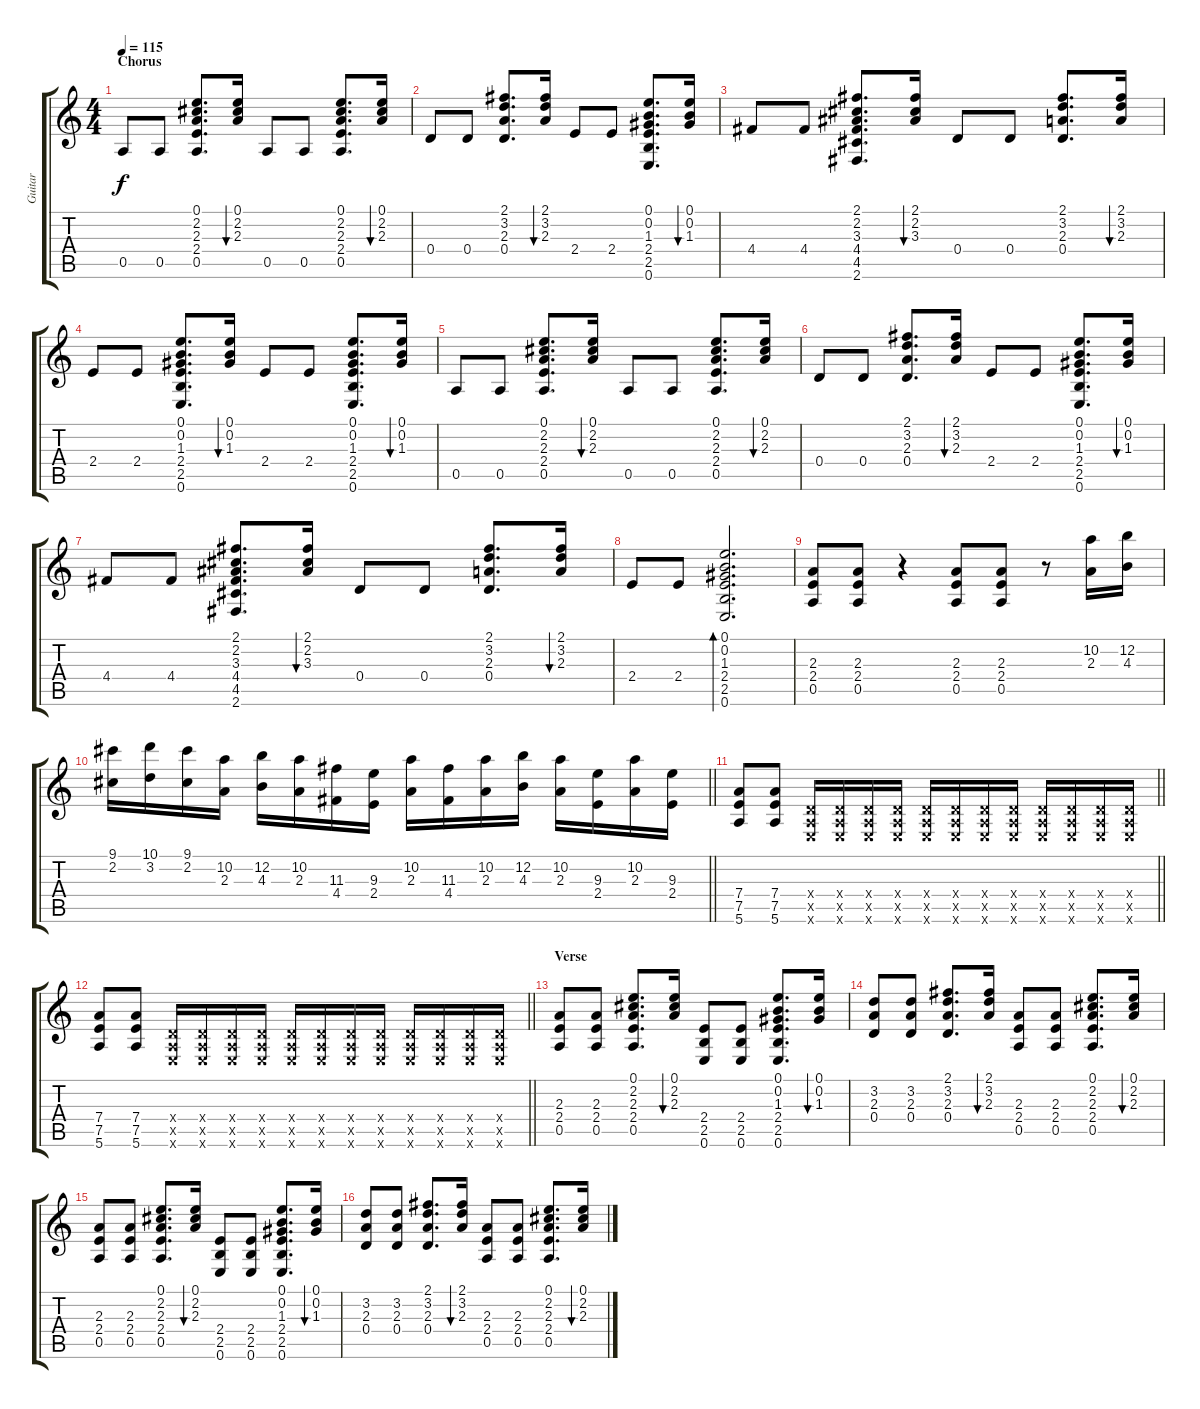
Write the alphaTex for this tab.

\track ("Guitar" "Guitar") {instrument acousticguitarsteel}
\staff {score tabs}
\tuning (E4 B3 G3 D3 A2 E2) {hide}
\ts (4 4)
\section ("" "Chorus")
\tempo 115
\clef g2
\ks c
0.5.8{dy f} 0.5.8 (0.1 2.2 2.3 2.4 0.5).8{d} (0.1 2.2 2.3).16{bu 60} 0.5.8 0.5.8 (0.1 2.2 2.3 2.4 0.5).8{d} (0.1 2.2 2.3).16{bu 60} |
0.4.8 0.4.8 (2.1 3.2 2.3 0.4).8{d} (2.1 3.2 2.3).16{bu 60} 2.4.8 2.4.8 (0.1 0.2 1.3 2.4 2.5 0.6).8{d} (0.1 0.2 1.3).16{bu 60} |
4.4.8 4.4.8 (2.1 2.2 3.3 4.4 4.5 2.6).8{d} (2.1 2.2 3.3).16{bu 60} 0.4.8 0.4.8 (2.1 3.2 2.3 0.4).8{d} (2.1 3.2 2.3).16{bu 60} |
2.4.8 2.4.8 (0.1 0.2 1.3 2.4 2.5 0.6).8{d} (0.1 0.2 1.3).16{bu 60} 2.4.8 2.4.8 (0.1 0.2 1.3 2.4 2.5 0.6).8{d} (0.1 0.2 1.3).16{bu 60} |
0.5.8 0.5.8 (0.1 2.2 2.3 2.4 0.5).8{d} (0.1 2.2 2.3).16{bu 60} 0.5.8 0.5.8 (0.1 2.2 2.3 2.4 0.5).8{d} (0.1 2.2 2.3).16{bu 60} |
0.4.8 0.4.8 (2.1 3.2 2.3 0.4).8{d} (2.1 3.2 2.3).16{bu 60} 2.4.8 2.4.8 (0.1 0.2 1.3 2.4 2.5 0.6).8{d} (0.1 0.2 1.3).16{bu 60} |
4.4.8 4.4.8 (2.1 2.2 3.3 4.4 4.5 2.6).8{d} (2.1 2.2 3.3).16{bu 60} 0.4.8 0.4.8 (2.1 3.2 2.3 0.4).8{d} (2.1 3.2 2.3).16{bu 60} |
2.4.8 2.4.8 (0.1 0.2 1.3 2.4 2.5 0.6).2{d bd 240} |
(2.3 2.4 0.5).8 (2.3 2.4 0.5).8 r.4 (2.3 2.4 0.5).8 (2.3 2.4 0.5).8 r.8 (10.2 2.3).16 (12.2 4.3).16 |
\barLineRight lightlight
(9.1 2.2).16 (10.1 3.2).16 (9.1 2.2).16 (10.2 2.3).16 (12.2 4.3).16 (10.2 2.3).16 (11.3 4.4).16 (9.3 2.4).16 (10.2 2.3).16 (11.3 4.4).16 (10.2 2.3).16 (12.2 4.3).16 (10.2 2.3).16 (9.3 2.4).16 (10.2 2.3).16 (9.3 2.4).16 |
\section ("" "")
\barLineRight lightlight
(7.4 7.5 5.6).8 (7.4 7.5 5.6).8 (0.4{x} 0.5{x} 0.6{x}).16 (0.4{x} 0.5{x} 0.6{x}).16 (0.4{x} 0.5{x} 0.6{x}).16 (0.4{x} 0.5{x} 0.6{x}).16 (0.4{x} 0.5{x} 0.6{x}).16 (0.4{x} 0.5{x} 0.6{x}).16 (0.4{x} 0.5{x} 0.6{x}).16 (0.4{x} 0.5{x} 0.6{x}).16 (0.4{x} 0.5{x} 0.6{x}).16 (0.4{x} 0.5{x} 0.6{x}).16 (0.4{x} 0.5{x} 0.6{x}).16 (0.4{x} 0.5{x} 0.6{x}).16 |
\barLineRight lightlight
(7.4 7.5 5.6).8 (7.4 7.5 5.6).8 (0.4{x} 0.5{x} 0.6{x}).16 (0.4{x} 0.5{x} 0.6{x}).16 (0.4{x} 0.5{x} 0.6{x}).16 (0.4{x} 0.5{x} 0.6{x}).16 (0.4{x} 0.5{x} 0.6{x}).16 (0.4{x} 0.5{x} 0.6{x}).16 (0.4{x} 0.5{x} 0.6{x}).16 (0.4{x} 0.5{x} 0.6{x}).16 (0.4{x} 0.5{x} 0.6{x}).16 (0.4{x} 0.5{x} 0.6{x}).16 (0.4{x} 0.5{x} 0.6{x}).16 (0.4{x} 0.5{x} 0.6{x}).16 |
\section ("" "Verse")
(2.3 2.4 0.5).8 (2.3 2.4 0.5).8 (0.1 2.2 2.3 2.4 0.5).8{d} (0.1 2.2 2.3).16{bu 60} (2.4 2.5 0.6).8 (2.4 2.5 0.6).8 (0.1 0.2 1.3 2.4 2.5 0.6).8{d} (0.1 0.2 1.3).16{bu 60} |
(3.2 2.3 0.4).8 (3.2 2.3 0.4).8 (2.1 3.2 2.3 0.4).8{d} (2.1 3.2 2.3).16{bu 60} (2.3 2.4 0.5).8 (2.3 2.4 0.5).8 (0.1 2.2 2.3 2.4 0.5).8{d} (0.1 2.2 2.3).16{bu 60} |
(2.3 2.4 0.5).8 (2.3 2.4 0.5).8 (0.1 2.2 2.3 2.4 0.5).8{d} (0.1 2.2 2.3).16{bu 60} (2.4 2.5 0.6).8 (2.4 2.5 0.6).8 (0.1 0.2 1.3 2.4 2.5 0.6).8{d} (0.1 0.2 1.3).16{bu 60} |
(3.2 2.3 0.4).8 (3.2 2.3 0.4).8 (2.1 3.2 2.3 0.4).8{d} (2.1 3.2 2.3).16{bu 60} (2.3 2.4 0.5).8 (2.3 2.4 0.5).8 (0.1 2.2 2.3 2.4 0.5).8{d} (0.1 2.2 2.3).16{bu 60}
